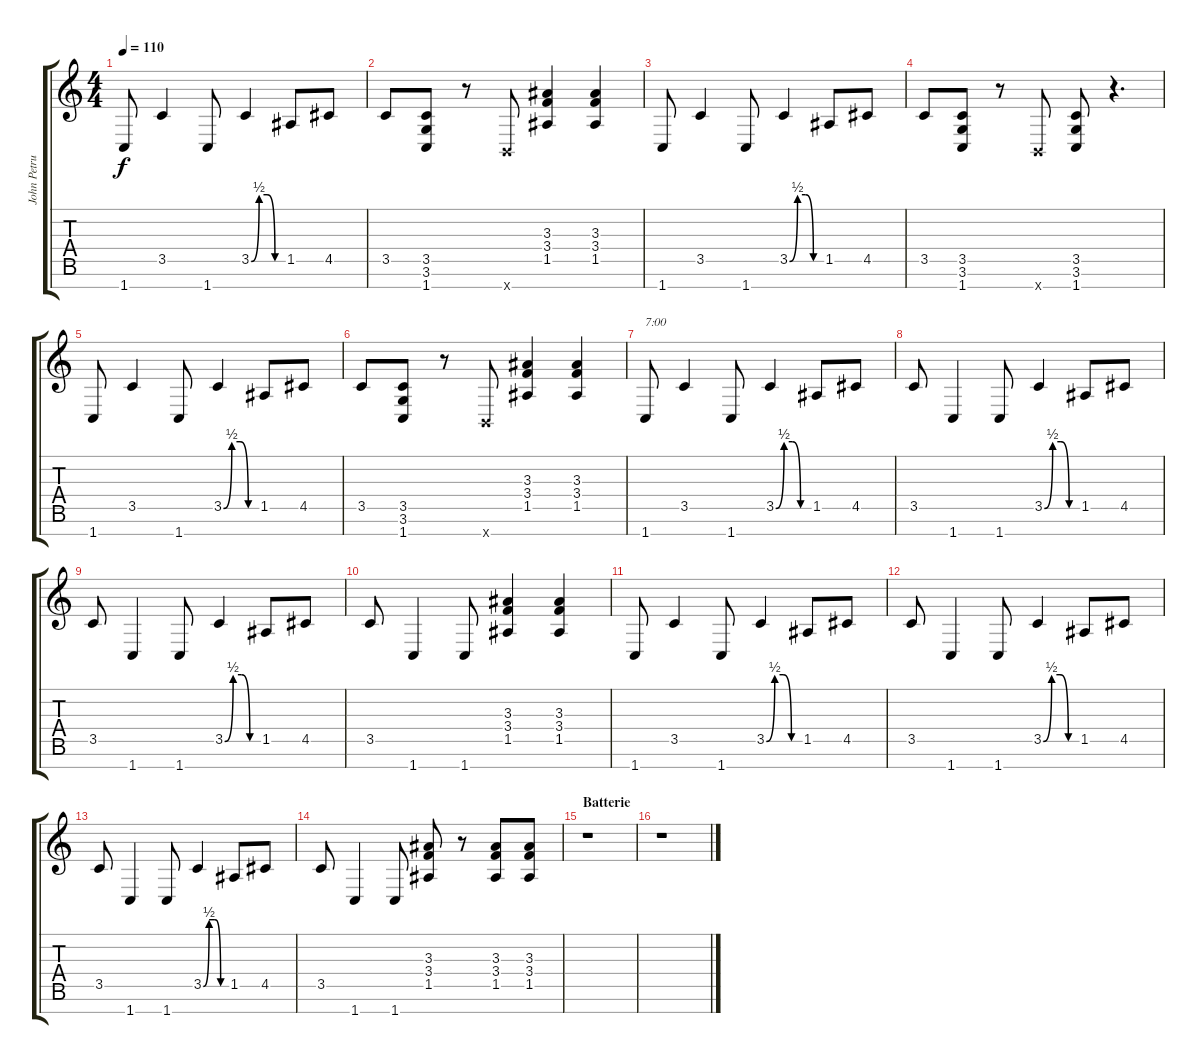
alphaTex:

\track ("John Petrucci" "John Petru") {instrument distortionguitar}
\staff {score tabs}
\tuning (E4 B3 G3 D3 A2 E2 B1) {hide}
\ts (4 4)
\tempo 110
\clef g2
\ks c
1.7.8{dy f} 3.5.4 1.7.8 3.5{be (custom 0 0 15 2 30 2 45 0 60 0)}.4 1.5.8 4.5.8 |
3.5.8 (3.5 3.6 1.7).8 r.8 0.7{x}.8 (3.3 3.4 1.5).4 (3.3 3.4 1.5).4 |
1.7.8 3.5.4 1.7.8 3.5{be (custom 0 0 15 2 30 2 45 0 60 0)}.4 1.5.8 4.5.8 |
3.5.8 (3.5 3.6 1.7).8 r.8 0.7{x}.8 (3.5 3.6 1.7).8 r.4{d} |
1.7.8 3.5.4 1.7.8 3.5{be (custom 0 0 15 2 30 2 45 0 60 0)}.4 1.5.8 4.5.8 |
3.5.8 (3.5 3.6 1.7).8 r.8 0.7{x}.8 (3.3 3.4 1.5).4 (3.3 3.4 1.5).4 |
1.7.8{txt "7:00"} 3.5.4 1.7.8 3.5{be (custom 0 0 15 2 30 2 45 0 60 0)}.4 1.5.8 4.5.8 |
3.5.8 1.7.4 1.7.8 3.5{be (custom 0 0 15 2 30 2 45 0 60 0)}.4 1.5.8 4.5.8 |
3.5.8 1.7.4 1.7.8 3.5{be (custom 0 0 15 2 30 2 45 0 60 0)}.4 1.5.8 4.5.8 |
3.5.8 1.7.4 1.7.8 (3.3 3.4 1.5).4 (3.3 3.4 1.5).4 |
1.7.8 3.5.4 1.7.8 3.5{be (custom 0 0 15 2 30 2 45 0 60 0)}.4 1.5.8 4.5.8 |
3.5.8 1.7.4 1.7.8 3.5{be (custom 0 0 15 2 30 2 45 0 60 0)}.4 1.5.8 4.5.8 |
3.5.8 1.7.4 1.7.8 3.5{be (custom 0 0 15 2 30 2 45 0 60 0)}.4 1.5.8 4.5.8 |
3.5.8 1.7.4 1.7.8 (3.3 3.4 1.5).8 r.8 (3.3 3.4 1.5).8 (3.3 3.4 1.5).8 |
\section ("" "Batterie")
r.1 |
r.1
